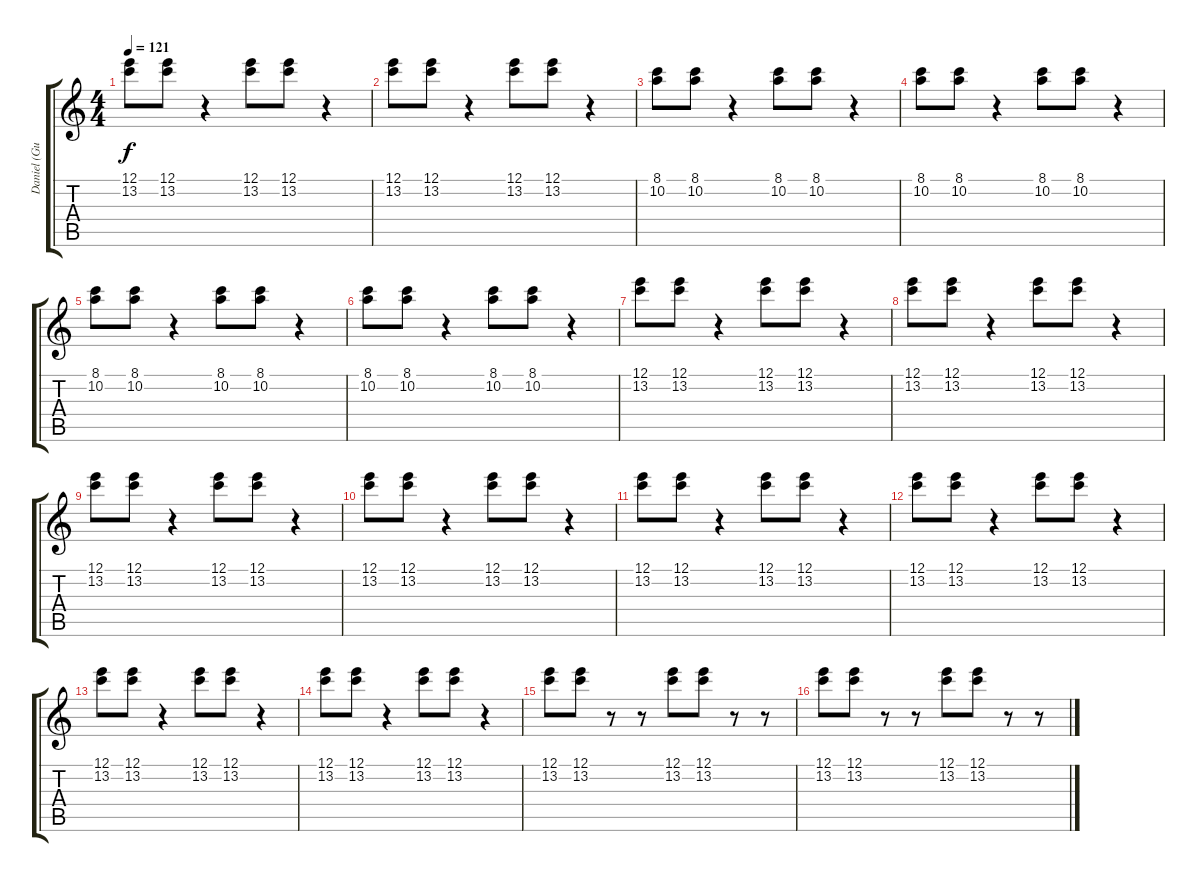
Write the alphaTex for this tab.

\track ("Daniel (Guitar)" "Daniel (Gu") {instrument overdrivenguitar}
\staff {score tabs}
\tuning (E4 B3 G3 D3 A2 E2) {hide}
\ts (4 4)
\tempo 121
\clef g2
\ks c
(12.1 13.2).8{dy f} (12.1 13.2).8 r.4 (12.1 13.2).8 (12.1 13.2).8 r.4 |
(12.1 13.2).8 (12.1 13.2).8 r.4 (12.1 13.2).8 (12.1 13.2).8 r.4 |
(8.1 10.2).8 (8.1 10.2).8 r.4 (8.1 10.2).8 (8.1 10.2).8 r.4 |
(8.1 10.2).8 (8.1 10.2).8 r.4 (8.1 10.2).8 (8.1 10.2).8 r.4 |
(8.1 10.2).8 (8.1 10.2).8 r.4 (8.1 10.2).8 (8.1 10.2).8 r.4 |
(8.1 10.2).8 (8.1 10.2).8 r.4 (8.1 10.2).8 (8.1 10.2).8 r.4 |
(12.1 13.2).8 (12.1 13.2).8 r.4 (12.1 13.2).8 (12.1 13.2).8 r.4 |
(12.1 13.2).8 (12.1 13.2).8 r.4 (12.1 13.2).8 (12.1 13.2).8 r.4 |
(12.1 13.2).8 (12.1 13.2).8 r.4 (12.1 13.2).8 (12.1 13.2).8 r.4 |
(12.1 13.2).8 (12.1 13.2).8 r.4 (12.1 13.2).8 (12.1 13.2).8 r.4 |
(12.1 13.2).8 (12.1 13.2).8 r.4 (12.1 13.2).8 (12.1 13.2).8 r.4 |
(12.1 13.2).8 (12.1 13.2).8 r.4 (12.1 13.2).8 (12.1 13.2).8 r.4 |
(12.1 13.2).8 (12.1 13.2).8 r.4 (12.1 13.2).8 (12.1 13.2).8 r.4 |
(12.1 13.2).8 (12.1 13.2).8 r.4 (12.1 13.2).8 (12.1 13.2).8 r.4 |
(12.1 13.2).8 (12.1 13.2).8 r.8 r.8 (12.1 13.2).8 (12.1 13.2).8 r.8 r.8 |
(12.1 13.2).8 (12.1 13.2).8 r.8 r.8 (12.1 13.2).8 (12.1 13.2).8 r.8 r.8
